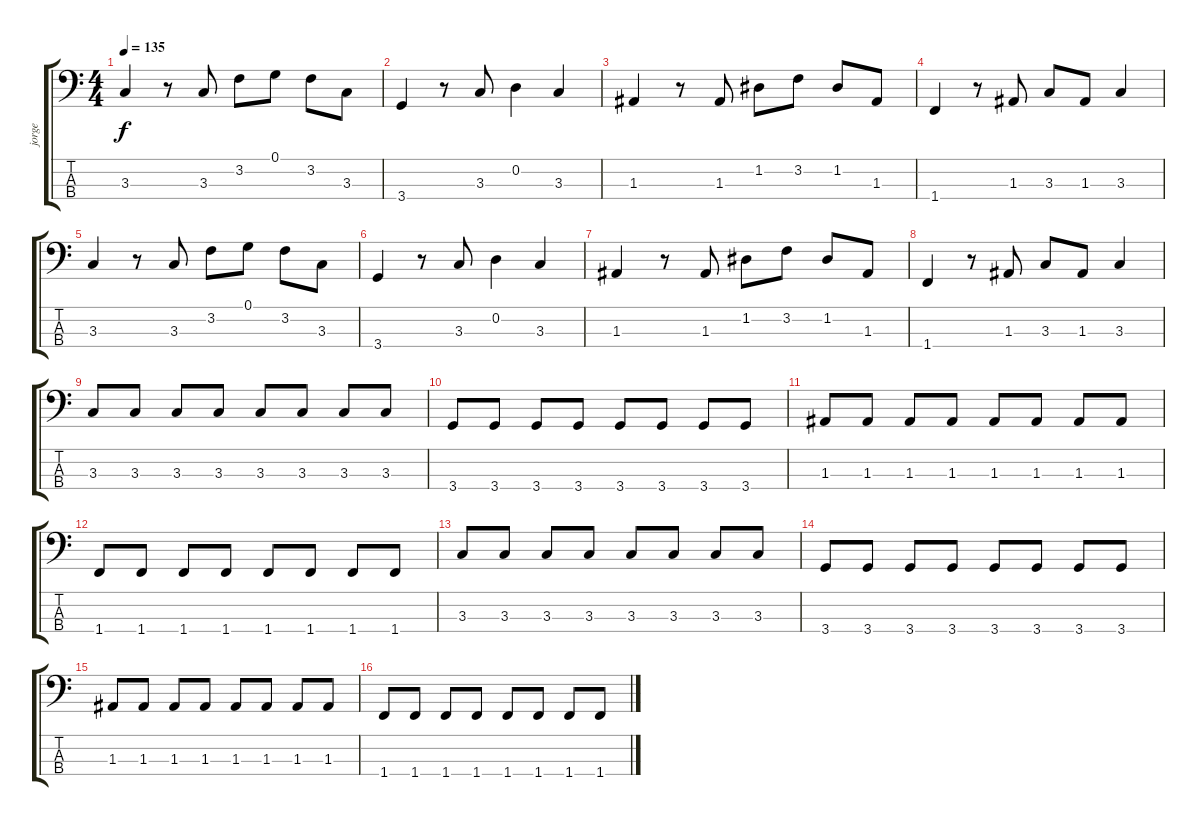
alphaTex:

\track ("jorge" "jorge") {instrument electricbasspick}
\staff {score tabs}
\tuning (G2 D2 A1 E1) {hide}
\ts (4 4)
\tempo 135
\clef f4
\ks c
3.3.4{dy f} r.8 3.3.8 3.2.8 0.1.8 3.2.8 3.3.8 |
3.4.4 r.8 3.3.8 0.2.4 3.3.4 |
1.3.4 r.8 1.3.8 1.2.8 3.2.8 1.2.8 1.3.8 |
1.4.4 r.8 1.3.8 3.3.8 1.3.8 3.3.4 |
3.3.4 r.8 3.3.8 3.2.8 0.1.8 3.2.8 3.3.8 |
3.4.4 r.8 3.3.8 0.2.4 3.3.4 |
1.3.4 r.8 1.3.8 1.2.8 3.2.8 1.2.8 1.3.8 |
1.4.4 r.8 1.3.8 3.3.8 1.3.8 3.3.4 |
3.3.8 3.3.8 3.3.8 3.3.8 3.3.8 3.3.8 3.3.8 3.3.8 |
3.4.8 3.4.8 3.4.8 3.4.8 3.4.8 3.4.8 3.4.8 3.4.8 |
1.3.8 1.3.8 1.3.8 1.3.8 1.3.8 1.3.8 1.3.8 1.3.8 |
1.4.8 1.4.8 1.4.8 1.4.8 1.4.8 1.4.8 1.4.8 1.4.8 |
3.3.8 3.3.8 3.3.8 3.3.8 3.3.8 3.3.8 3.3.8 3.3.8 |
3.4.8 3.4.8 3.4.8 3.4.8 3.4.8 3.4.8 3.4.8 3.4.8 |
1.3.8 1.3.8 1.3.8 1.3.8 1.3.8 1.3.8 1.3.8 1.3.8 |
1.4.8 1.4.8 1.4.8 1.4.8 1.4.8 1.4.8 1.4.8 1.4.8
